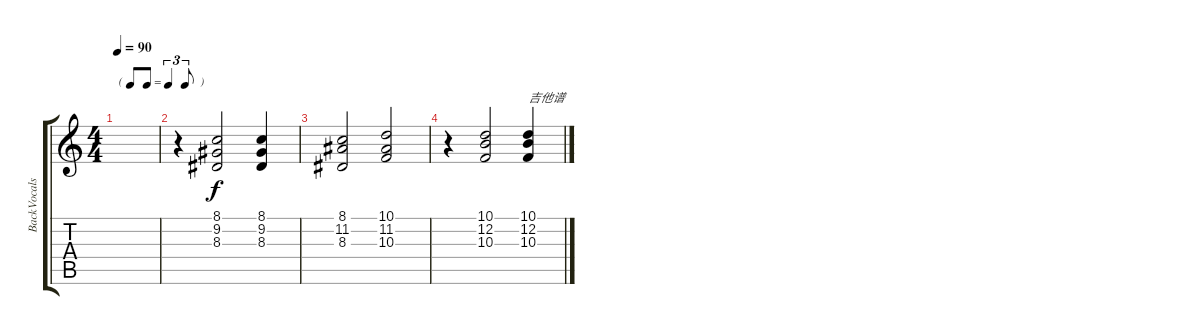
\track ("BackVocals" "BackVocals") {instrument choiraahs}
\staff {score tabs}
\tuning (E4 B3 G3 D3 A2 E2) {hide}
\ts (4 4)
\tf triplet8th
\tempo 90
\clef g2
\ks c
|
r.4 (8.1 9.2 8.3).2 (8.1 9.2 8.3).4 |
(8.1 11.2 8.3).2 (10.1 11.2 10.3).2 |
r.4 (10.1 12.2 10.3).2 (10.1 12.2 10.3).4{txt "吉他谱"}
